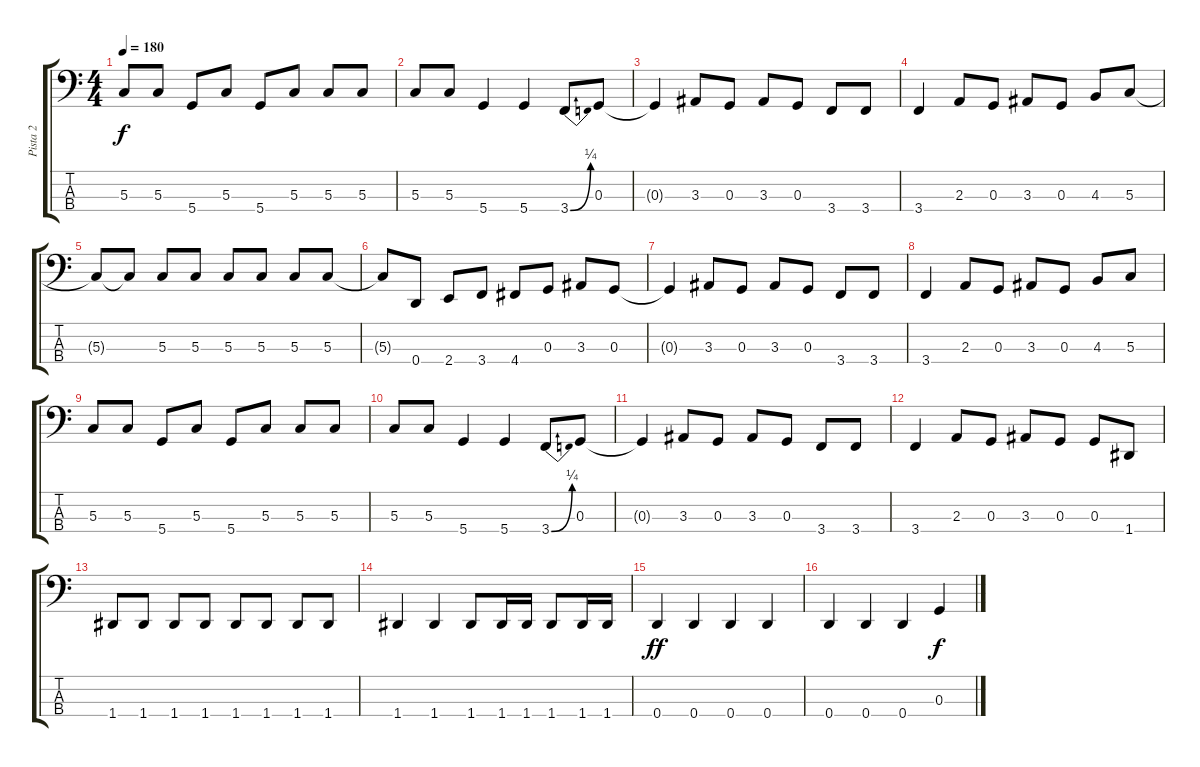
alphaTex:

\track ("Pista 2" "Pista 2") {instrument electricbassfinger}
\staff {score tabs}
\tuning (F2 C2 G1 D1) {hide}
\ts (4 4)
\tempo 180
\clef f4
\ks c
5.3.8{dy f} 5.3.8 5.4.8 5.3.8 5.4.8 5.3.8 5.3.8 5.3.8 |
5.3.8 5.3.8 5.4.4 5.4.4 3.4{be (bend 0 0 60 1)}.8 0.3.8 |
0.3{t}.4 3.3.8 0.3.8 3.3.8 0.3.8 3.4.8 3.4.8 |
3.4.4 2.3.8 0.3.8 3.3.8 0.3.8 4.3.8 5.3.8 |
5.3{t}.8 5.3{t}.8 5.3.8 5.3.8 5.3.8 5.3.8 5.3.8 5.3.8 |
5.3{t}.8 0.4.8 2.4.8 3.4.8 4.4.8 0.3.8 3.3.8 0.3.8 |
0.3{t}.4 3.3.8 0.3.8 3.3.8 0.3.8 3.4.8 3.4.8 |
3.4.4 2.3.8 0.3.8 3.3.8 0.3.8 4.3.8 5.3.8 |
5.3.8 5.3.8 5.4.8 5.3.8 5.4.8 5.3.8 5.3.8 5.3.8 |
5.3.8 5.3.8 5.4.4 5.4.4 3.4{be (bend 0 0 60 1)}.8 0.3.8 |
0.3{t}.4 3.3.8 0.3.8 3.3.8 0.3.8 3.4.8 3.4.8 |
3.4.4 2.3.8 0.3.8 3.3.8 0.3.8 0.3.8 1.4.8 |
1.4.8 1.4.8 1.4.8 1.4.8 1.4.8 1.4.8 1.4.8 1.4.8 |
1.4.4 1.4.4 1.4.8 1.4.16 1.4.16 1.4.8 1.4.16 1.4.16 |
0.4.4{dy ff} 0.4.4 0.4.4 0.4.4 |
0.4.4 0.4.4 0.4.4 0.3.4{dy f}
